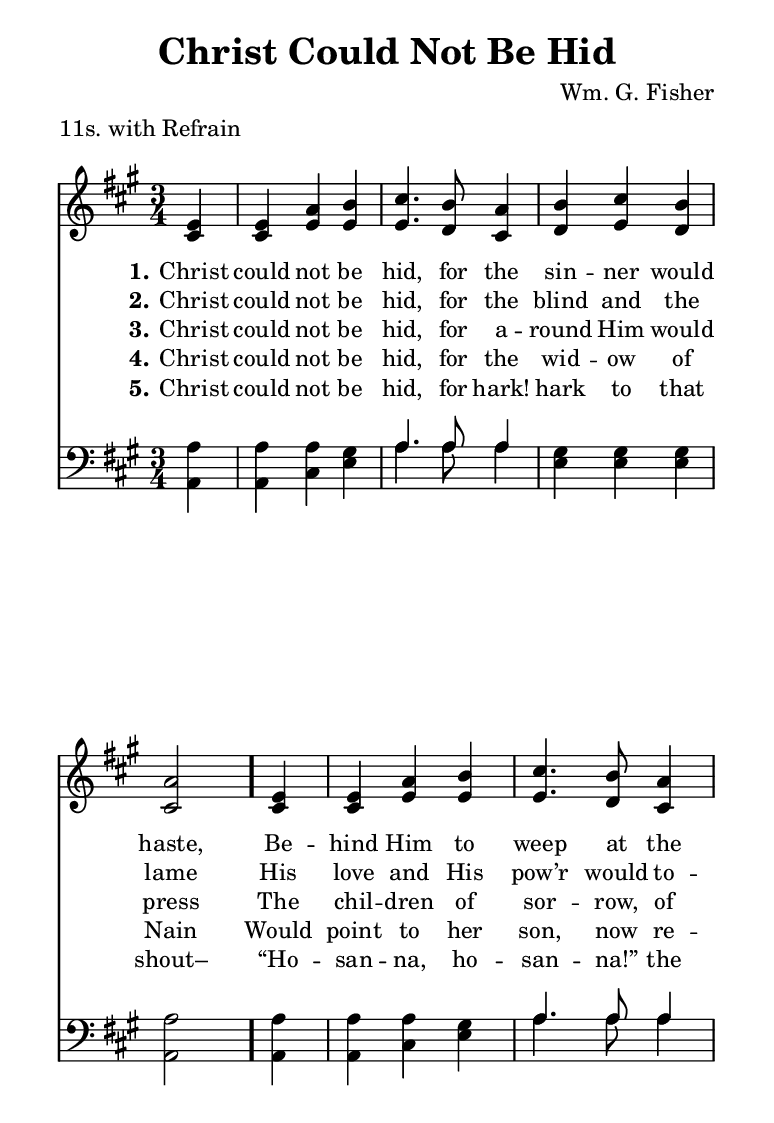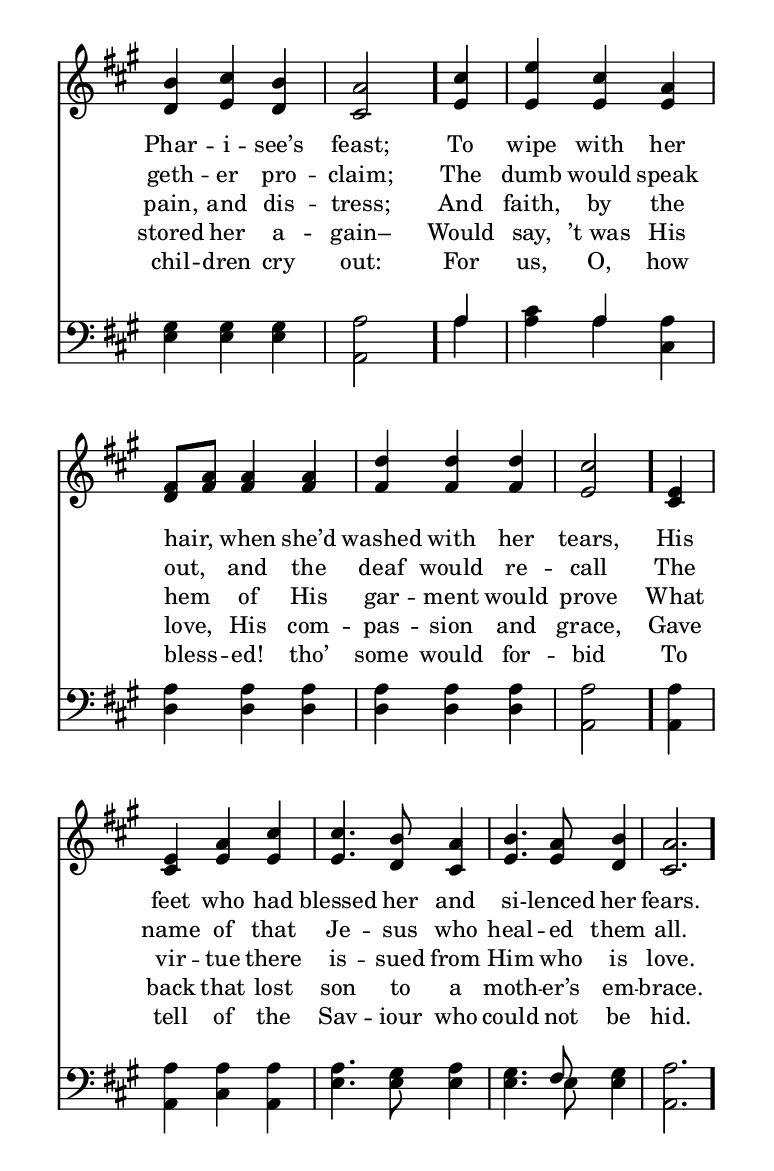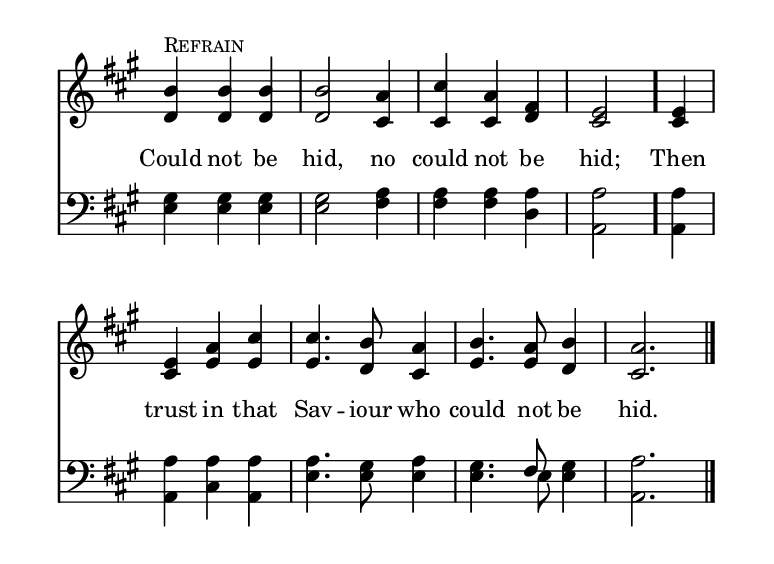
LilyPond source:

\include "common/global.ily"
\paper {
  \include "common/paper.ily"
  ragged-last-bottom = ##t
  system-count = #(cond (is-eogsized 5) (#t #f))
  page-count = #(cond (is-eogsized 2) (#t #f))
}

\header{
  hymnnumber = "297"
  title = "Christ Could Not Be Hid"
  tunename = ""
  meter = "11s. with Refrain"
  poet = ""
  composer = "Wm. G. Fisher"
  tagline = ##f
}

global = {
  \include "common/overrides.ily"
  \override Staff.TimeSignature.style = #'numbered
  \time 3/4
  \override Score.MetronomeMark.transparent = ##t % hide all fermata changes too
  \tempo 4=100
  \key a \major
  \partial 4
  \autoBeamOff
}

notesSoprano = {
\global
\relative c' {

  e4 | e a b | cis4. b8 a4 | b cis b | a2
  e4 | e a b | cis4. b8 a4 | b cis b | a2
  cis4 | e cis a | fis8[ a] a4 a | d d d | cis2
  e,4 | e a cis | cis4. b8 a4 | b4. a8 b4 | a2.

  \eogbreak
  << s^\markup { \small \caps "Refrain" }
  { b4 b b | b2 a4 | cis a fis | e2 } >>
  e4 | e a cis | cis4. b8 a4 | b4. a8 b4 | a2.

  \bar "|."

}
}

notesAlto = {
\global
\relative e' {

  cis4 | cis e e | e4. d8 cis4 | d e d | cis2
  cis4 | cis e e | e4. d8 cis4 | d e d | cis2
  e4 | e e e | d8[ fis] fis4 fis | fis fis fis | e2
  cis4 | cis e e | e4. d8 cis4 | e4. e8 d4 | cis2.

  d4 d d | d2 cis4 | cis cis d | cis2
  cis4 | cis e e | e4. d8 cis4 | e4. e8 d4 | cis2.

}
}

notesTenor = {
\global
\relative a {

  a4 | a a gis | a4. a8 a4 | gis gis gis | a2
  a4 | a a gis | a4. a8 a4 | gis gis gis | a2
  a4 | cis a a | a a a | a a a | a2
  a4 | a a a | a4. gis8 a4 | gis4. fis8 gis4 | a2.

  gis4 gis gis | gis2 a4 | a a a | a2
  a4 | a a a | a4. gis8 a4 | gis4. fis8 gis4 | a2.

}
}

notesBass = {
\global
\relative f, {

  a4 | a cis e | a4. a8 a4 | e e e | a,2
  a4 | a cis e | a4. a8 a4 | e e e | a,2
  a'4 | a a cis, | d d d | d d d | a2
  a4 | a cis a | e'4. e8 e4 | e4. e8 e4 | a,2.

  e'4 e e | e2 fis4 | fis fis d | a2
  a4 | a cis a | e'4. e8 e4 | e4. e8 e4 | a,2.

}
}

Refrain = \lyricmode {

Could not be hid, no could not be hid; \bar "."
Then trust in that Sav -- iour who could not be hid. \bar "."

}

wordsA = \lyricmode {
\set stanza = "1."

Christ could not be hid, for the sin -- ner would haste, \bar "."
Be -- hind Him to weep at the Phar -- i -- see’s feast; \bar "."
To wipe with her hair, when she’d washed with her tears, \bar "."
His feet who had blessed her and si -- lenced her fears. \bar "."

}

wordsB = \lyricmode {
\set stanza = "2."

Christ could not be hid, for the blind and the lame
His love and His pow’r would to -- geth -- er pro -- claim;
The dumb would speak out, and the deaf would re -- call
The name of that Je -- sus who heal -- ed them all.

}

wordsC = \lyricmode {
\set stanza = "3."

Christ could not be hid, for a -- round Him would press
The chil -- dren of sor -- row, of pain, and dis -- tress;
And faith, by the hem of His gar -- ment would prove
What vir -- tue there is -- sued from Him who is love.

\Refrain

}

wordsD = \lyricmode {
\set stanza = "4."

Christ could not be hid, for the wid -- ow of Nain
Would point to her son, now re -- stored her a -- gain–
Would say, ’t_was His love, His com -- pas -- sion and grace,
Gave back that lost son to a moth -- er’s em -- brace.

}

wordsE = \lyricmode {
\set stanza = "5."

Christ could not be hid, for hark! hark to that shout–
“Ho -- san -- na, ho -- san -- na!” the chil -- dren cry out:
For us, O, how bless -- ed! tho’ some would for -- bid
To tell of the Sav -- iour who could not be hid.

}

\score {
  \context ChoirStaff <<
    \context Staff = upper <<
      \set Staff.autoBeaming = ##f
      \set ChoirStaff.systemStartDelimiter = #'SystemStartBar
      \set ChoirStaff.printPartCombineTexts = ##f
      \partcombine #'(2 . 9) \notesSoprano \notesAlto
      \context NullVoice = sopranos { \voiceOne << \notesSoprano >> }
      \context NullVoice = altos { \voiceTwo << \notesAlto >> }
      \context Lyrics = one   \lyricsto sopranos \wordsA
      \context Lyrics = two   \lyricsto sopranos \wordsB
      \context Lyrics = three \lyricsto sopranos \wordsC
      \context Lyrics = four  \lyricsto sopranos \wordsD
      \context Lyrics = five  \lyricsto sopranos \wordsE
    >>
    \context Staff = men <<
      \set Staff.autoBeaming = ##f
      \clef bass
      \set ChoirStaff.printPartCombineTexts = ##f
      \partcombine #'(2 . 9) \notesTenor \notesBass
      \context NullVoice = tenors { \voiceOne << \notesTenor >> }
      \context NullVoice = basses { \voiceTwo << \notesBass >> }
    >>
  >>
  \layout {
    \include "common/layout.ily"
  }
  \midi{
    \include "common/midi.ily"
  }
}

\version "2.19.49"  % necessary for upgrading to future LilyPond versions.

% vi:set et ts=2 sw=2 ai nocindent syntax=lilypond:
